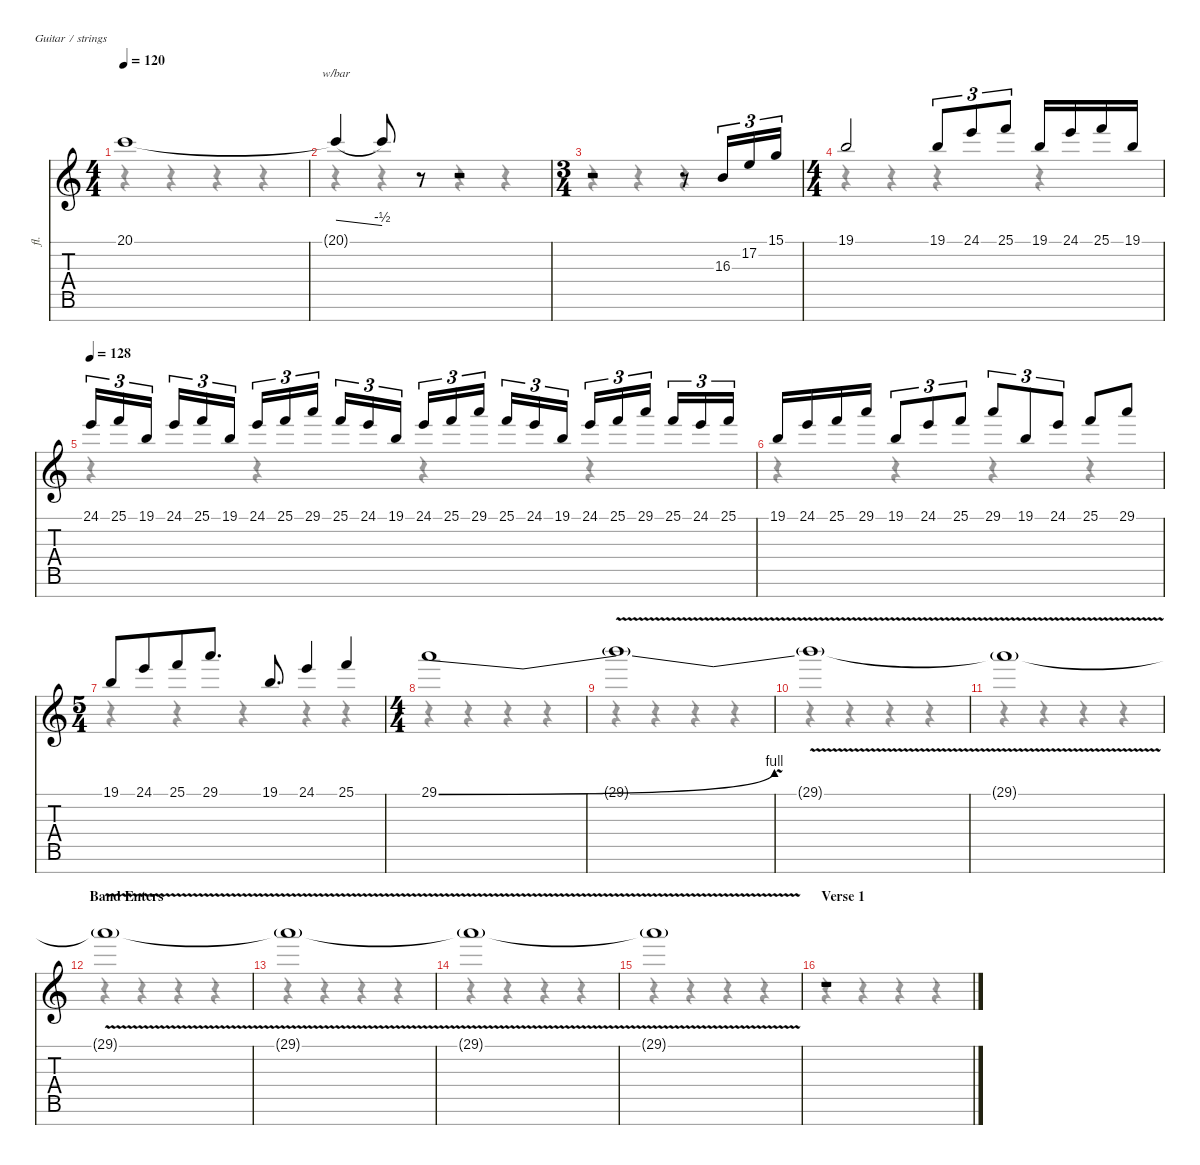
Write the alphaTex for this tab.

\defaultSystemsLayout 4
\hideDynamics
\bracketExtendMode nobrackets
\track ("Keys 1" "fl.") {instrument panflute}
\staff {score tabs}
\tuning (E4 B3 G3 D3 A2 E2 B1)
\voice
\ts (4 4)
\tempo 120
\clef g2
\ks c
20.1{t}.1{dy f beam Up} |
20.1{t}.4{tbe (dive default 0 0 60 -2) beam Up} 20.1{t}.8{beam Up} r.8{beam Up} r.2{beam Up} |
\ts (3 4)
\beaming (8 3 1 1 1)
r.2{beam Up} r.8{beam Up} 16.3.16{tu (3 2) beam Up} 17.2.16{tu (3 2) beam Up} 15.1.16{tu (3 2) beam Up} |
\ts (4 4)
\beaming (8 2 2 2 2)
19.1.2{beam Up} 19.1.8{tu (3 2) beam Up} 24.1.8{tu (3 2) beam Up} 25.1.8{tu (3 2) beam Up} 19.1.16{beam Up} 24.1.16{beam Up} 25.1.16{beam Up} 19.1.16{beam Up} |
\tempo 128
24.1.16{tu (3 2) beam Up} 25.1.16{tu (3 2) beam Up} 19.1.16{tu (3 2) beam Up} 24.1.16{tu (3 2) beam Up} 25.1.16{tu (3 2) beam Up} 19.1.16{tu (3 2) beam Up} 24.1.16{tu (3 2) beam Up} 25.1.16{tu (3 2) beam Up} 29.1.16{tu (3 2) beam Up} 25.1.16{tu (3 2) beam Up} 24.1.16{tu (3 2) beam Up} 19.1.16{tu (3 2) beam Up} 24.1.16{tu (3 2) beam Up} 25.1.16{tu (3 2) beam Up} 29.1.16{tu (3 2) beam Up} 25.1.16{tu (3 2) beam Up} 24.1.16{tu (3 2) beam Up} 19.1.16{tu (3 2) beam Up} 24.1.16{tu (3 2) beam Up} 25.1.16{tu (3 2) beam Up} 29.1.16{tu (3 2) beam Up} 25.1.16{tu (3 2) beam Up} 24.1.16{tu (3 2) beam Up} 25.1.16{tu (3 2) beam Up} |
19.1.16{beam Up} 24.1.16{beam Up} 25.1.16{beam Up} 29.1.16{beam Up} 19.1.8{tu (3 2) beam Up} 24.1.8{tu (3 2) beam Up} 25.1.8{tu (3 2) beam Up} 29.1.8{tu (3 2) beam Up} 19.1.8{tu (3 2) beam Up} 24.1.8{tu (3 2) beam Up} 25.1.8{beam Up} 29.1.8{beam Up} |
\ts (5 4)
\beaming (8 4 2 2 2)
19.1.8{beam Up} 24.1.8{beam Up} 25.1.8{beam Up} 29.1.8{d beam Up} 19.1.8{d beam Up} 24.1.4{beam Up} 25.1.4{beam Up} |
\ts (4 4)
\beaming (8 2 2 2 2)
29.1{be (bend 0 0 60 4)}.1{beam Up} |
29.1{v t}.1{beam Up} |
29.1{v t}.1{beam Up} |
29.1{v t}.1{beam Up} |
\section ("" "Band Enters")
29.1{v t}.1{beam Up} |
29.1{v t}.1{beam Up} |
29.1{v t}.1{beam Up} |
29.1{v t}.1{beam Up} |
\section ("" "Verse 1")
r.1{beam Up}
\voice
\clef g2
\ottava regular
\simile none
\ks c
r.4{dy mf beam Down} r.4{beam Down} r.4{beam Down} r.4{beam Down} |
r.4{beam Down} r.4{beam Down} r.4{beam Down} r.4{beam Down} |
r.4{beam Down} r.4{beam Down} r.4{beam Down} |
r.4{beam Down} r.4{beam Down} r.4{beam Down} r.4{beam Down} |
r.4{beam Down} r.4{beam Down} r.4{beam Down} r.4{beam Down} |
r.4{beam Down} r.4{beam Down} r.4{beam Down} r.4{beam Down} |
r.4{beam Down} r.4{beam Down} r.4{beam Down} r.4{beam Down} r.4{beam Down} |
r.4{beam Down} r.4{beam Down} r.4{beam Down} r.4{beam Down} |
r.4{beam Down} r.4{beam Down} r.4{beam Down} r.4{beam Down} |
r.4{beam Down} r.4{beam Down} r.4{beam Down} r.4{beam Down} |
r.4{beam Down} r.4{beam Down} r.4{beam Down} r.4{beam Down} |
r.4{beam Down} r.4{beam Down} r.4{beam Down} r.4{beam Down} |
r.4{beam Down} r.4{beam Down} r.4{beam Down} r.4{beam Down} |
r.4{beam Down} r.4{beam Down} r.4{beam Down} r.4{beam Down} |
r.4{beam Down} r.4{beam Down} r.4{beam Down} r.4{beam Down} |
r.4{beam Down} r.4{beam Down} r.4{beam Down} r.4{beam Down}
